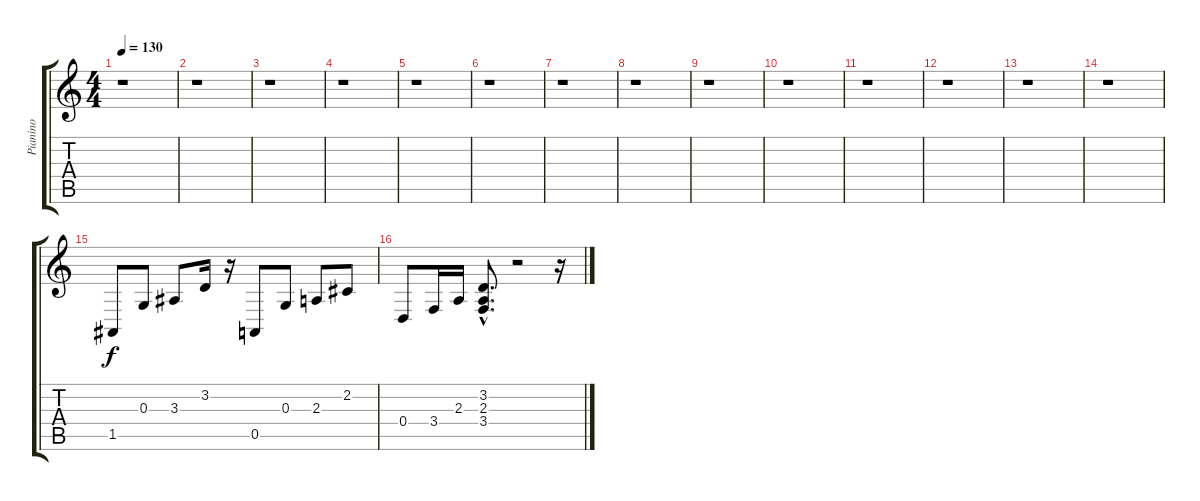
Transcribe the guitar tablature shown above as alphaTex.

\track ("Pianino" "Pianino") {instrument brightacousticpiano}
\staff {score tabs}
\tuning (E4 B3 G3 D3 A2 E2) {hide}
\ts (4 4)
\tempo 130
\clef g2
\ks c
r.1{dy f instrument brightacousticpiano} |
r.1 |
r.1 |
r.1 |
r.1 |
r.1 |
r.1 |
r.1 |
r.1 |
r.1 |
r.1 |
r.1 |
r.1 |
r.1 |
1.5.8 0.3.8 3.3.8 3.2.16 r.16 0.5.8 0.3.8 2.3.8 2.2.8 |
0.4.8 3.4.16 2.3.16 (3.2{hac} 2.3{hac} 3.4{hac}).8{d} r.2 r.16
